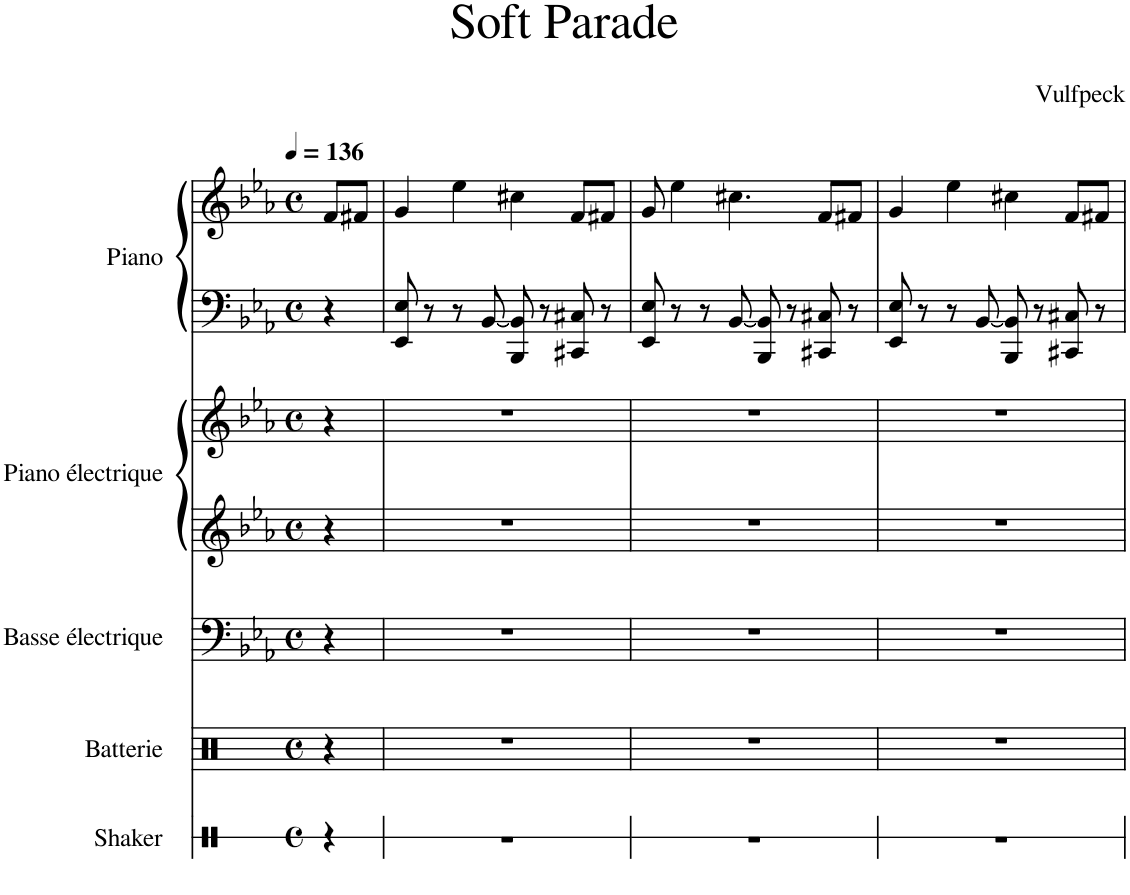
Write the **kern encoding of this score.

**kern	**kern	**kern	**kern	**kern	**kern	**kern
*part5	*part4	*part3	*part2	*part2	*part1	*part1
*staff7	*staff6	*staff5	*staff4	*staff3	*staff2	*staff1
*I"Shaker	*I"Batterie	*I"Basse électrique	*I"Piano électrique	*	*I"Piano	*
*I'Sh.	*I'Bat.	*I'B. él.	*I'Pia. él.	*	*I'Pia.	*
*stria1	*	*	*	*	*	*
*clefX	*clefX	*clefF4	*clefG2	*clefG2	*clefF4	*clefG2
*	*	*Trd7c12	*	*	*	*
*k[]	*k[]	*k[b-e-a-]	*k[b-e-a-]	*k[b-e-a-]	*k[b-e-a-]	*k[b-e-a-]
*M4/4	*M4/4	*M4/4	*M4/4	*M4/4	*M4/4	*M4/4
*met(c)	*met(c)	*met(c)	*met(c)	*met(c)	*met(c)	*met(c)
*MM136	*MM136	*MM136	*MM136	*MM136	*MM136	*MM136
=1	=1	=1	=1	=1	=1	=1
4r	4r	4r	4r	4r	4r	8f/L
.	.	.	.	.	.	8f#X/J
=2	=2	=2	=2	=2	=2	=2
1r	1r	1r	1r	1r	8EE-/ 8E-/	4g/
.	.	.	.	.	8r	.
.	.	.	.	.	8r	4ee-\
.	.	.	.	.	[8BB-/	.
.	.	.	.	.	8BBB-/ 8BB-/]	4cc#X\
.	.	.	.	.	8r	.
.	.	.	.	.	8CC#X/ 8C#X/	8f/L
.	.	.	.	.	8r	8f#X/J
=3	=3	=3	=3	=3	=3	=3
1r	1r	1r	1r	1r	8EE-/ 8E-/	8g/
.	.	.	.	.	8r	4ee-\
.	.	.	.	.	8r	.
.	.	.	.	.	[8BB-/	4.cc#X\
.	.	.	.	.	8BBB-/ 8BB-/]	.
.	.	.	.	.	8r	.
.	.	.	.	.	8CC#X/ 8C#X/	8f/L
.	.	.	.	.	8r	8f#X/J
=4	=4	=4	=4	=4	=4	=4
1r	1r	1r	1r	1r	8EE-/ 8E-/	4g/
.	.	.	.	.	8r	.
.	.	.	.	.	8r	4ee-\
.	.	.	.	.	[8BB-/	.
.	.	.	.	.	8BBB-/ 8BB-/]	4cc#X\
.	.	.	.	.	8r	.
.	.	.	.	.	8CC#X/ 8C#X/	8f/L
.	.	.	.	.	8r	8f#X/J
=	=	=	=	=	=	=
*-	*-	*-	*-	*-	*-	*-
